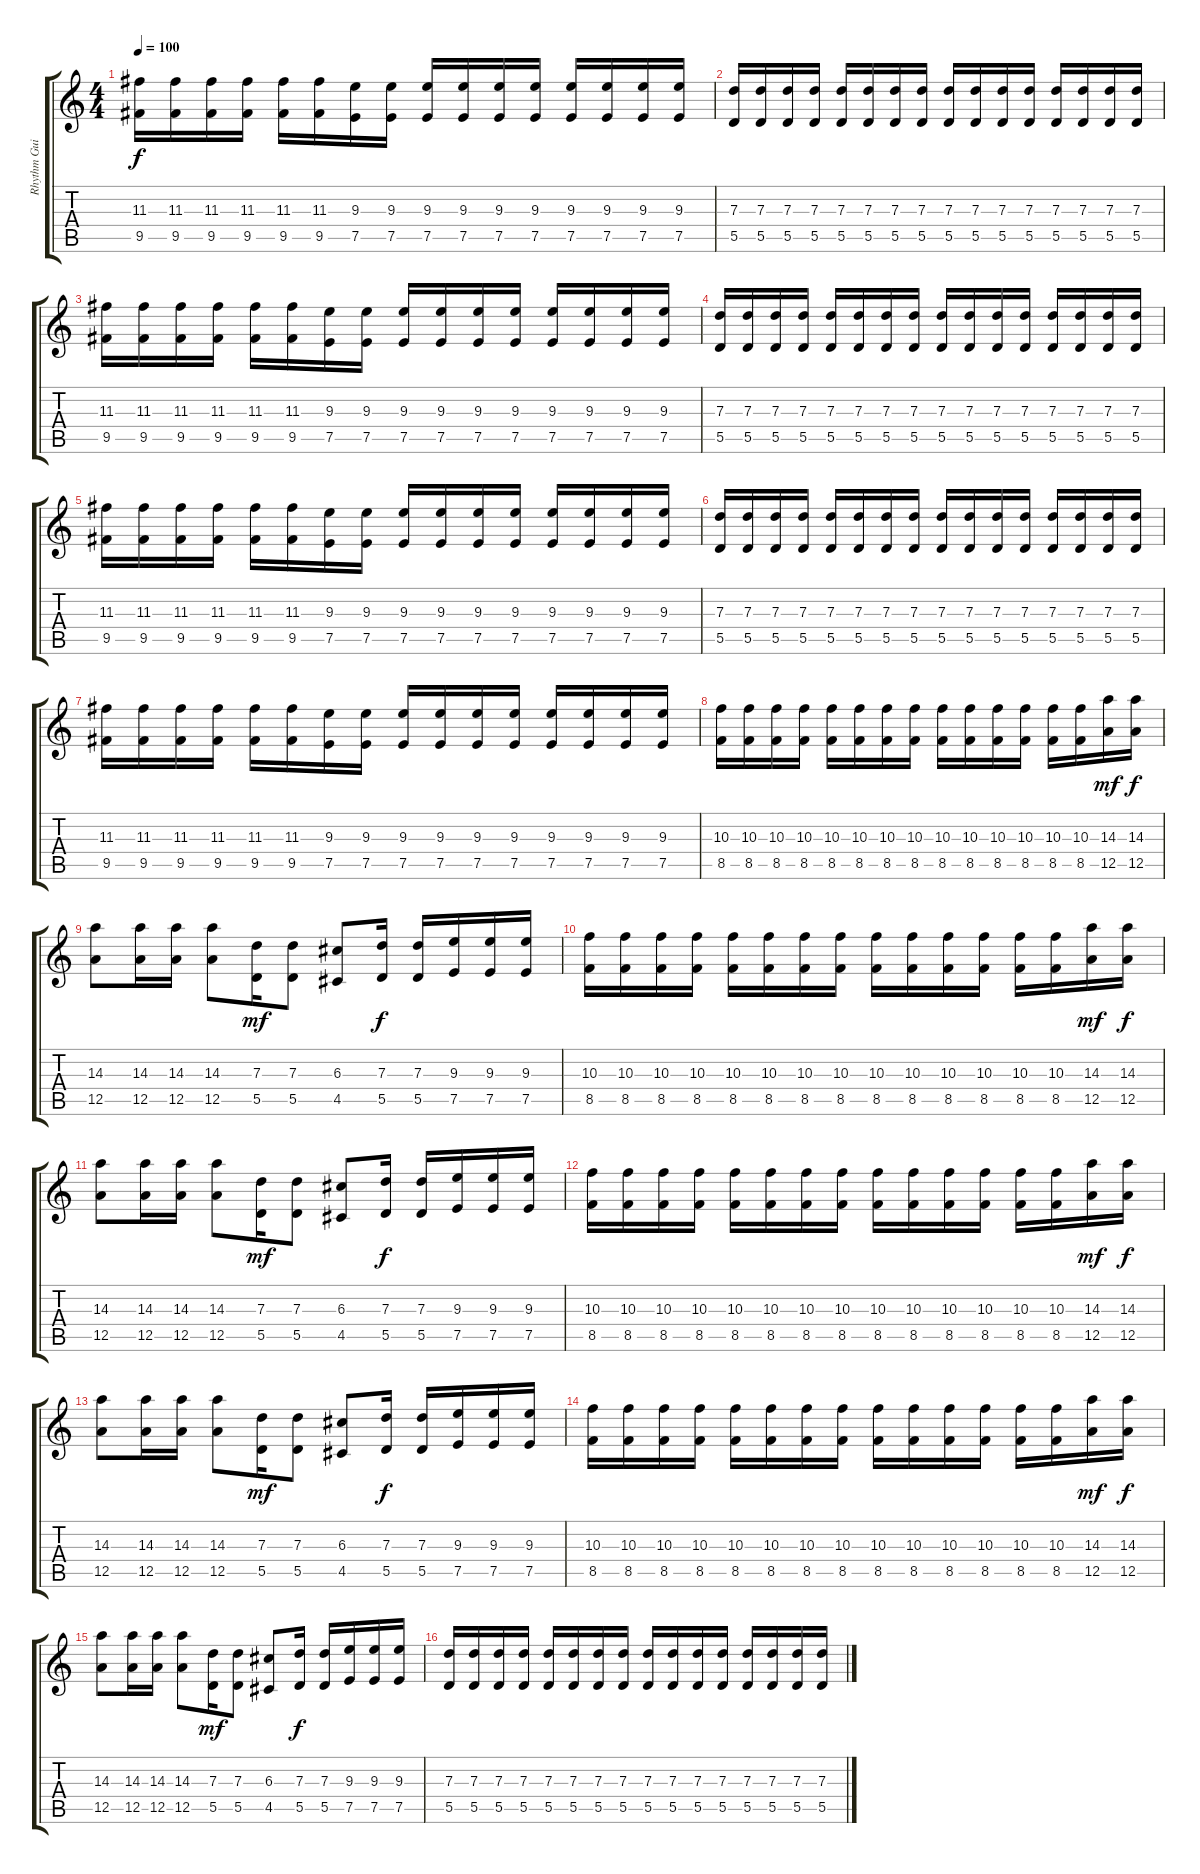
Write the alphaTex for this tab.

\track ("Rhythm Guitar II" "Rhythm Gui") {instrument distortionguitar}
\staff {score tabs}
\tuning (E4 B3 G3 D3 A2 E2) {hide}
\ts (4 4)
\tempo 100
\clef g2
\ks c
(11.3 9.5).16{dy f} (11.3 9.5).16 (11.3 9.5).16 (11.3 9.5).16 (11.3 9.5).16 (11.3 9.5).16 (9.3 7.5).16 (9.3 7.5).16 (9.3 7.5).16 (9.3 7.5).16 (9.3 7.5).16 (9.3 7.5).16 (9.3 7.5).16 (9.3 7.5).16 (9.3 7.5).16 (9.3 7.5).16 |
(7.3 5.5).16 (7.3 5.5).16 (7.3 5.5).16 (7.3 5.5).16 (7.3 5.5).16 (7.3 5.5).16 (7.3 5.5).16 (7.3 5.5).16 (7.3 5.5).16 (7.3 5.5).16 (7.3 5.5).16 (7.3 5.5).16 (7.3 5.5).16 (7.3 5.5).16 (7.3 5.5).16 (7.3 5.5).16 |
(11.3 9.5).16 (11.3 9.5).16 (11.3 9.5).16 (11.3 9.5).16 (11.3 9.5).16 (11.3 9.5).16 (9.3 7.5).16 (9.3 7.5).16 (9.3 7.5).16 (9.3 7.5).16 (9.3 7.5).16 (9.3 7.5).16 (9.3 7.5).16 (9.3 7.5).16 (9.3 7.5).16 (9.3 7.5).16 |
(7.3 5.5).16 (7.3 5.5).16 (7.3 5.5).16 (7.3 5.5).16 (7.3 5.5).16 (7.3 5.5).16 (7.3 5.5).16 (7.3 5.5).16 (7.3 5.5).16 (7.3 5.5).16 (7.3 5.5).16 (7.3 5.5).16 (7.3 5.5).16 (7.3 5.5).16 (7.3 5.5).16 (7.3 5.5).16 |
(11.3 9.5).16 (11.3 9.5).16 (11.3 9.5).16 (11.3 9.5).16 (11.3 9.5).16 (11.3 9.5).16 (9.3 7.5).16 (9.3 7.5).16 (9.3 7.5).16 (9.3 7.5).16 (9.3 7.5).16 (9.3 7.5).16 (9.3 7.5).16 (9.3 7.5).16 (9.3 7.5).16 (9.3 7.5).16 |
(7.3 5.5).16 (7.3 5.5).16 (7.3 5.5).16 (7.3 5.5).16 (7.3 5.5).16 (7.3 5.5).16 (7.3 5.5).16 (7.3 5.5).16 (7.3 5.5).16 (7.3 5.5).16 (7.3 5.5).16 (7.3 5.5).16 (7.3 5.5).16 (7.3 5.5).16 (7.3 5.5).16 (7.3 5.5).16 |
(11.3 9.5).16 (11.3 9.5).16 (11.3 9.5).16 (11.3 9.5).16 (11.3 9.5).16 (11.3 9.5).16 (9.3 7.5).16 (9.3 7.5).16 (9.3 7.5).16 (9.3 7.5).16 (9.3 7.5).16 (9.3 7.5).16 (9.3 7.5).16 (9.3 7.5).16 (9.3 7.5).16 (9.3 7.5).16 |
(10.3 8.5).16 (10.3 8.5).16 (10.3 8.5).16 (10.3 8.5).16 (10.3 8.5).16 (10.3 8.5).16 (10.3 8.5).16 (10.3 8.5).16 (10.3 8.5).16 (10.3 8.5).16 (10.3 8.5).16 (10.3 8.5).16 (10.3 8.5).16 (10.3 8.5).16 (14.3 12.5).16{dy mf} (14.3 12.5).16{dy f} |
(14.3 12.5).8 (14.3 12.5).16 (14.3 12.5).16 (14.3 12.5).8 (7.3 5.5).16{dy mf} (7.3 5.5).8 (6.3 4.5).8 (7.3 5.5).16{dy f} (7.3 5.5).16 (9.3 7.5).16 (9.3 7.5).16 (9.3 7.5).16 |
(10.3 8.5).16 (10.3 8.5).16 (10.3 8.5).16 (10.3 8.5).16 (10.3 8.5).16 (10.3 8.5).16 (10.3 8.5).16 (10.3 8.5).16 (10.3 8.5).16 (10.3 8.5).16 (10.3 8.5).16 (10.3 8.5).16 (10.3 8.5).16 (10.3 8.5).16 (14.3 12.5).16{dy mf} (14.3 12.5).16{dy f} |
(14.3 12.5).8 (14.3 12.5).16 (14.3 12.5).16 (14.3 12.5).8 (7.3 5.5).16{dy mf} (7.3 5.5).8 (6.3 4.5).8 (7.3 5.5).16{dy f} (7.3 5.5).16 (9.3 7.5).16 (9.3 7.5).16 (9.3 7.5).16 |
(10.3 8.5).16 (10.3 8.5).16 (10.3 8.5).16 (10.3 8.5).16 (10.3 8.5).16 (10.3 8.5).16 (10.3 8.5).16 (10.3 8.5).16 (10.3 8.5).16 (10.3 8.5).16 (10.3 8.5).16 (10.3 8.5).16 (10.3 8.5).16 (10.3 8.5).16 (14.3 12.5).16{dy mf} (14.3 12.5).16{dy f} |
(14.3 12.5).8 (14.3 12.5).16 (14.3 12.5).16 (14.3 12.5).8 (7.3 5.5).16{dy mf} (7.3 5.5).8 (6.3 4.5).8 (7.3 5.5).16{dy f} (7.3 5.5).16 (9.3 7.5).16 (9.3 7.5).16 (9.3 7.5).16 |
(10.3 8.5).16 (10.3 8.5).16 (10.3 8.5).16 (10.3 8.5).16 (10.3 8.5).16 (10.3 8.5).16 (10.3 8.5).16 (10.3 8.5).16 (10.3 8.5).16 (10.3 8.5).16 (10.3 8.5).16 (10.3 8.5).16 (10.3 8.5).16 (10.3 8.5).16 (14.3 12.5).16{dy mf} (14.3 12.5).16{dy f} |
(14.3 12.5).8 (14.3 12.5).16 (14.3 12.5).16 (14.3 12.5).8 (7.3 5.5).16{dy mf} (7.3 5.5).8 (6.3 4.5).8 (7.3 5.5).16{dy f} (7.3 5.5).16 (9.3 7.5).16 (9.3 7.5).16 (9.3 7.5).16 |
(7.3 5.5).16 (7.3 5.5).16 (7.3 5.5).16 (7.3 5.5).16 (7.3 5.5).16 (7.3 5.5).16 (7.3 5.5).16 (7.3 5.5).16 (7.3 5.5).16 (7.3 5.5).16 (7.3 5.5).16 (7.3 5.5).16 (7.3 5.5).16 (7.3 5.5).16 (7.3 5.5).16 (7.3 5.5).16
